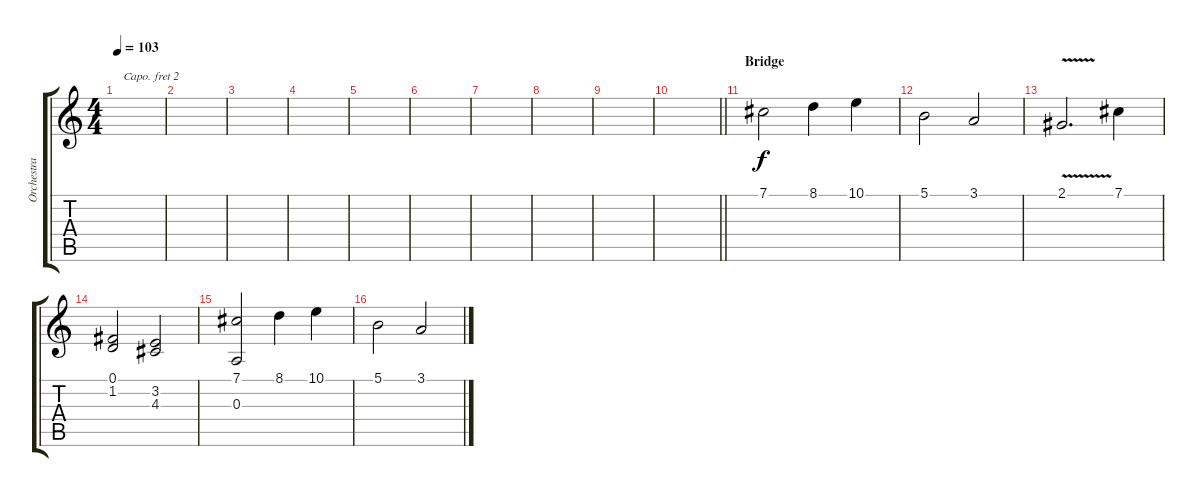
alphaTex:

\track ("Orchestra" "Orchestra") {instrument violin bank 27}
\staff {score tabs}
\capo 2
\tuning (E4 B3 G3 D3 A2 E2) {hide}
\ts (4 4)
\tempo 103
\clef g2
\ks c
|
|
|
|
|
|
|
|
|
\barLineRight lightlight
|
\section ("" "Bridge")
7.1.2 8.1.4 10.1.4 |
5.1.2 3.1.2 |
2.1{v}.2{d} 7.1.4 |
(0.1 1.2).2 (3.2 4.3).2 |
(7.1 0.3).2 8.1.4 10.1.4 |
5.1.2 3.1.2
